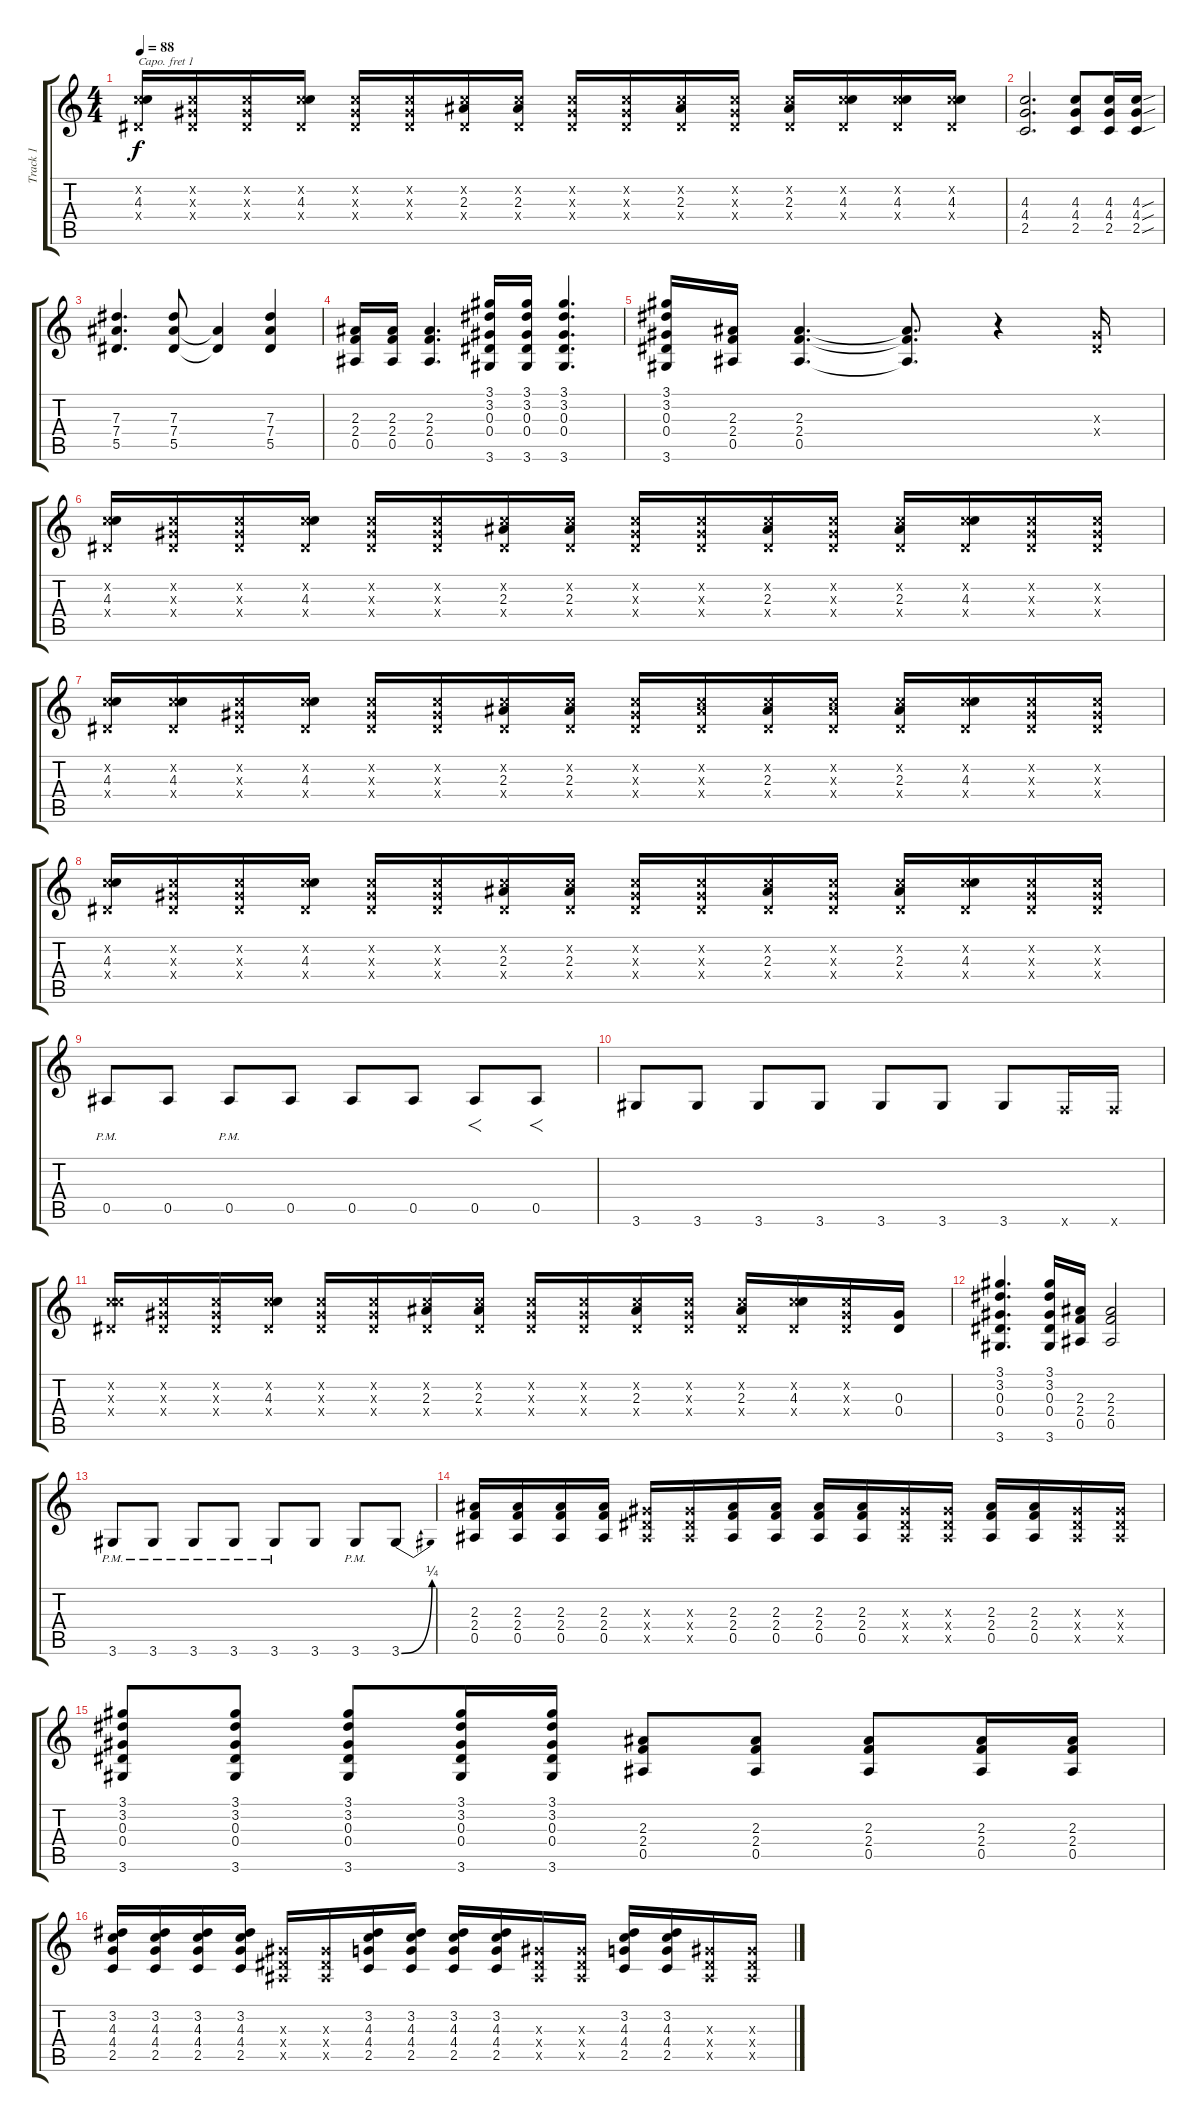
\track ("Track 1" "Track 1") {instrument distortionguitar}
\staff {score tabs}
\capo 1
\tuning (E4 B3 G3 D3 A2 E2) {hide}
\ts (4 4)
\tempo 88
\clef g2
\ks c
(0.2{x} 4.3 0.4{x}).16{dy f} (0.2{x} 0.3{x} 0.4{x}).16 (0.2{x} 0.3{x} 0.4{x}).16 (0.2{x} 4.3 0.4{x}).16 (0.2{x} 0.3{x} 0.4{x}).16 (0.2{x} 0.3{x} 0.4{x}).16 (0.2{x} 2.3 0.4{x}).16 (0.2{x} 2.3 0.4{x}).16 (0.2{x} 0.3{x} 0.4{x}).16 (0.2{x} 0.3{x} 0.4{x}).16 (0.2{x} 2.3 0.4{x}).16 (0.2{x} 0.3{x} 0.4{x}).16 (0.2{x} 2.3 0.4{x}).16 (0.2{x} 4.3 0.4{x}).16 (0.2{x} 4.3 0.4{x}).16 (0.2{x} 4.3 0.4{x}).16 |
(4.3 4.4 2.5).2{d} (4.3 4.4 2.5).8 (4.3 4.4 2.5).16 (4.3{sou} 4.4{sou} 2.5{sou}).16 |
(7.3 7.4 5.5).4{d} (7.3 7.4 5.5).8 (7.4{t} 5.5{t}).4 (7.3 7.4 5.5).4 |
(2.3 2.4 0.5).16 (2.3 2.4 0.5).16 (2.3 2.4 0.5).4{d} (3.1 3.2 0.3 0.4 3.6).16 (3.1 3.2 0.3 0.4 3.6).16 (3.1 3.2 0.3 0.4 3.6).4{d} |
(3.1 3.2 0.3 0.4 3.6).16 (2.3 2.4 0.5).16 (2.3 2.4 0.5).4{d} (2.3{t} 2.4{t} 0.5{t}).8{d} r.4 (0.3{x} 0.4{x}).16 |
(0.2{x} 4.3 0.4{x}).16 (0.2{x} 0.3{x} 0.4{x}).16 (0.2{x} 0.3{x} 0.4{x}).16 (0.2{x} 4.3 0.4{x}).16 (0.2{x} 0.3{x} 0.4{x}).16 (0.2{x} 0.3{x} 0.4{x}).16 (0.2{x} 2.3 0.4{x}).16 (0.2{x} 2.3 0.4{x}).16 (0.2{x} 0.3{x} 0.4{x}).16 (0.2{x} 0.3{x} 0.4{x}).16 (0.2{x} 2.3 0.4{x}).16 (0.2{x} 0.3{x} 0.4{x}).16 (0.2{x} 2.3 0.4{x}).16 (0.2{x} 4.3 0.4{x}).16 (0.2{x} 0.3{x} 0.4{x}).16 (0.2{x} 0.3{x} 0.4{x}).16 |
(0.2{x} 4.3 0.4{x}).16 (0.2{x} 4.3 0.4{x}).16 (0.2{x} 0.3{x} 0.4{x}).16 (0.2{x} 4.3 0.4{x}).16 (0.2{x} 0.3{x} 0.4{x}).16 (0.2{x} 0.3{x} 0.4{x}).16 (0.2{x} 2.3 0.4{x}).16 (0.2{x} 2.3 0.4{x}).16 (0.2{x} 0.3{x} 0.4{x}).16 (0.2{x} 2.3{x} 0.4{x}).16 (0.2{x} 2.3 0.4{x}).16 (0.2{x} 2.3{x} 0.4{x}).16 (0.2{x} 2.3 0.4{x}).16 (0.2{x} 4.3 0.4{x}).16 (0.2{x} 0.3{x} 0.4{x}).16 (0.2{x} 0.3{x} 0.4{x}).16 |
(0.2{x} 4.3 0.4{x}).16 (0.2{x} 0.3{x} 0.4{x}).16 (0.2{x} 0.3{x} 0.4{x}).16 (0.2{x} 4.3 0.4{x}).16 (0.2{x} 0.3{x} 0.4{x}).16 (0.2{x} 0.3{x} 0.4{x}).16 (0.2{x} 2.3 0.4{x}).16 (0.2{x} 2.3 0.4{x}).16 (0.2{x} 0.3{x} 0.4{x}).16 (0.2{x} 0.3{x} 0.4{x}).16 (0.2{x} 2.3 0.4{x}).16 (0.2{x} 0.3{x} 0.4{x}).16 (0.2{x} 2.3 0.4{x}).16 (0.2{x} 4.3 0.4{x}).16 (0.2{x} 0.3{x} 0.4{x}).16 (0.2{x} 0.3{x} 0.4{x}).16 |
0.5{pm}.8 0.5.8 0.5{pm}.8 0.5.8 0.5.8 0.5.8 0.5.8{f} 0.5.8{f} |
3.6.8 3.6.8 3.6.8 3.6.8 3.6.8 3.6.8 3.6.8 0.6{x}.16 0.6{x}.16 |
(0.2{x} 4.3{x} 0.4{x}).16 (0.2{x} 0.3{x} 0.4{x}).16 (0.2{x} 0.3{x} 0.4{x}).16 (0.2{x} 4.3 0.4{x}).16 (0.2{x} 0.3{x} 0.4{x}).16 (0.2{x} 0.3{x} 0.4{x}).16 (0.2{x} 2.3 0.4{x}).16 (0.2{x} 2.3 0.4{x}).16 (0.2{x} 0.3{x} 0.4{x}).16 (0.2{x} 0.3{x} 0.4{x}).16 (0.2{x} 2.3 0.4{x}).16 (0.2{x} 0.3{x} 0.4{x}).16 (0.2{x} 2.3 0.4{x}).16 (0.2{x} 4.3 0.4{x}).16 (0.2{x} 0.3{x} 0.4{x}).16 (0.3 0.4).16 |
(3.1 3.2 0.3 0.4 3.6).4{d} (3.1 3.2 0.3 0.4 3.6).16 (2.3 2.4 0.5).16 (2.3 2.4 0.5).2 |
3.6{pm}.8 3.6{pm}.8 3.6{pm}.8 3.6{pm}.8 3.6{pm}.8 3.6.8 3.6{pm}.8 3.6{be (bend 0 0 60 1)}.8 |
(2.3 2.4 0.5).16 (2.3 2.4 0.5).16 (2.3 2.4 0.5).16 (2.3 2.4 0.5).16 (0.3{x} 0.4{x} 0.5{x}).16 (0.3{x} 0.4{x} 0.5{x}).16 (2.3 2.4 0.5).16 (2.3 2.4 0.5).16 (2.3 2.4 0.5).16 (2.3 2.4 0.5).16 (0.3{x} 0.4{x} 0.5{x}).16 (0.3{x} 0.4{x} 0.5{x}).16 (2.3 2.4 0.5).16 (2.3 2.4 0.5).16 (0.3{x} 0.4{x} 0.5{x}).16 (0.3{x} 0.4{x} 0.5{x}).16 |
(3.1 3.2 0.3 0.4 3.6).8 (3.1 3.2 0.3 0.4 3.6).8 (3.1 3.2 0.3 0.4 3.6).8 (3.1 3.2 0.3 0.4 3.6).16 (3.1 3.2 0.3 0.4 3.6).16 (2.3 2.4 0.5).8 (2.3 2.4 0.5).8 (2.3 2.4 0.5).8 (2.3 2.4 0.5).16 (2.3 2.4 0.5).16 |
(3.2 4.3 4.4 2.5).16 (3.2 4.3 4.4 2.5).16 (3.2 4.3 4.4 2.5).16 (3.2 4.3 4.4 2.5).16 (0.3{x} 0.4{x} 0.5{x}).16 (0.3{x} 0.4{x} 0.5{x}).16 (3.2 4.3 4.4 2.5).16 (3.2 4.3 4.4 2.5).16 (3.2 4.3 4.4 2.5).16 (3.2 4.3 4.4 2.5).16 (0.3{x} 0.4{x} 0.5{x}).16 (0.3{x} 0.4{x} 0.5{x}).16 (3.2 4.3 4.4 2.5).16 (3.2 4.3 4.4 2.5).16 (0.3{x} 0.4{x} 0.5{x}).16 (0.3{x} 0.4{x} 0.5{x}).16
